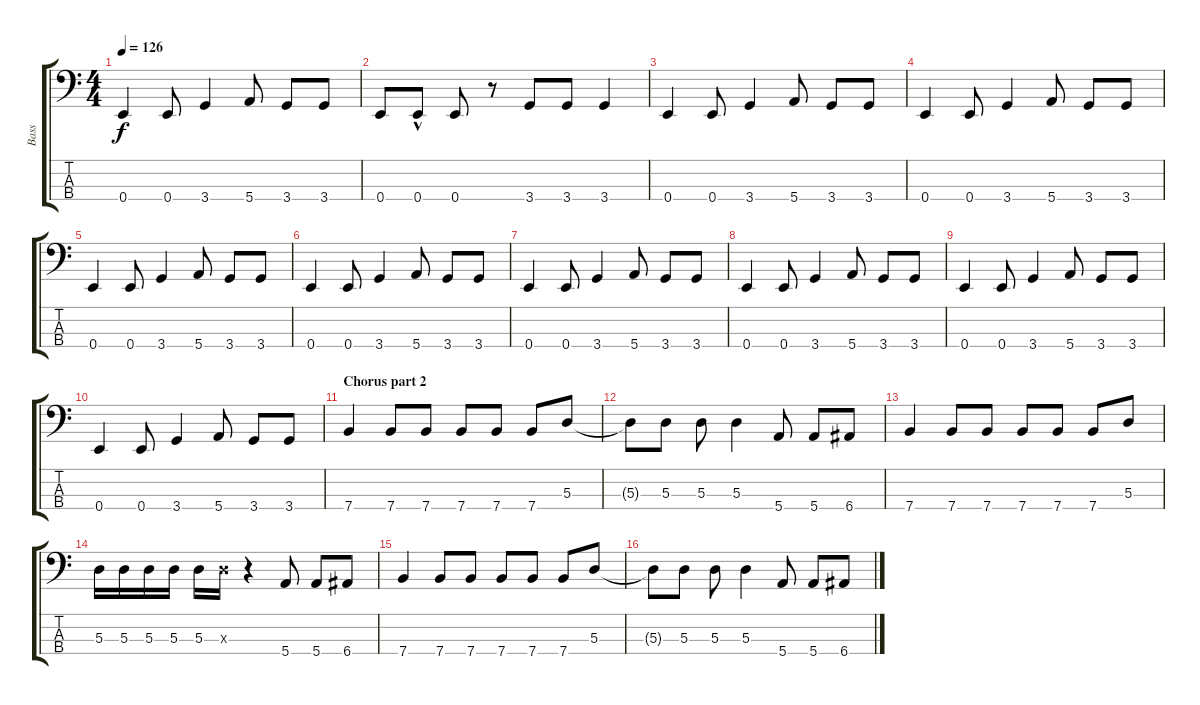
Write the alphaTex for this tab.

\track ("Bass" "Bass") {instrument electricbasspick}
\staff {score tabs}
\tuning (G2 D2 A1 E1) {hide}
\ts (4 4)
\tempo 126
\clef f4
\ks c
0.4.4{dy f} 0.4.8 3.4.4 5.4.8 3.4.8 3.4.8 |
0.4.8 0.4{hac}.8 0.4.8 r.8 3.4.8 3.4.8 3.4.4 |
0.4.4 0.4.8 3.4.4 5.4.8 3.4.8 3.4.8 |
0.4.4 0.4.8 3.4.4 5.4.8 3.4.8 3.4.8 |
0.4.4 0.4.8 3.4.4 5.4.8 3.4.8 3.4.8 |
0.4.4 0.4.8 3.4.4 5.4.8 3.4.8 3.4.8 |
0.4.4 0.4.8 3.4.4 5.4.8 3.4.8 3.4.8 |
0.4.4 0.4.8 3.4.4 5.4.8 3.4.8 3.4.8 |
0.4.4 0.4.8 3.4.4 5.4.8 3.4.8 3.4.8 |
0.4.4 0.4.8 3.4.4 5.4.8 3.4.8 3.4.8 |
\section ("" "Chorus part 2")
7.4.4 7.4.8 7.4.8 7.4.8 7.4.8 7.4.8 5.3.8 |
5.3{t}.8 5.3.8 5.3.8 5.3.4 5.4.8 5.4.8 6.4.8 |
7.4.4 7.4.8 7.4.8 7.4.8 7.4.8 7.4.8 5.3.8 |
5.3.16 5.3.16 5.3.16 5.3.16 5.3.16 5.3{x}.16 r.4 5.4.8 5.4.8 6.4.8 |
7.4.4 7.4.8 7.4.8 7.4.8 7.4.8 7.4.8 5.3.8 |
5.3{t}.8 5.3.8 5.3.8 5.3.4 5.4.8 5.4.8 6.4.8
